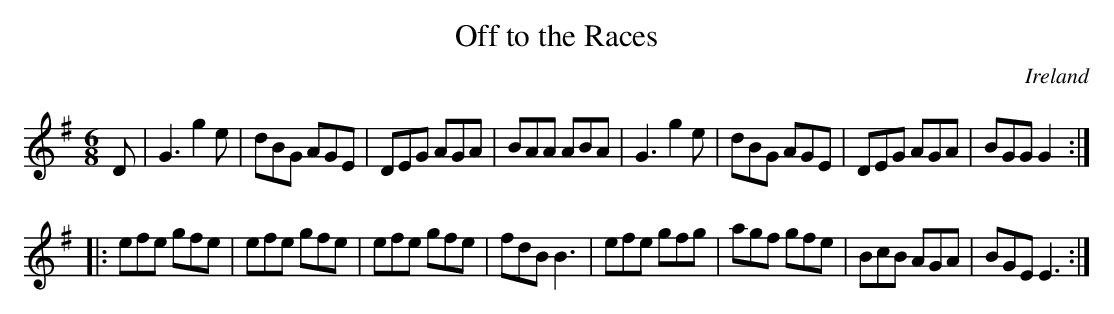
X:1
T:Off to the Races
O:Ireland
M:6/8
K:G
D|\
G3 g2e|dBG AGE|DEG AGA|BAA ABA|\
G3 g2e|dBG AGE|DEG AGA|BGG G2:|
|:efe gfe|efe gfe|efe gfe|fdB B3|\
efe gfg|agf gfe|BcB AGA|BGE E3:|
